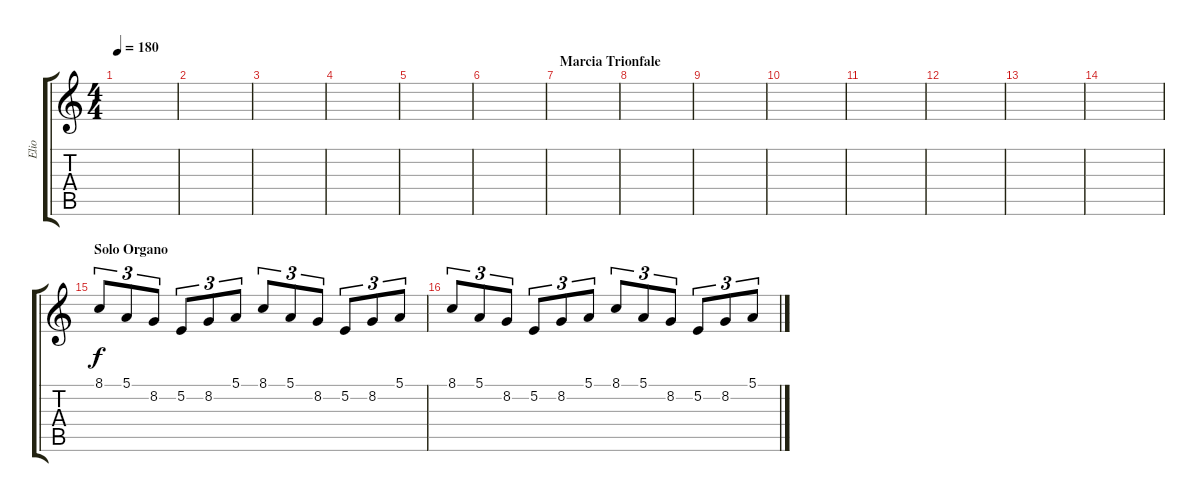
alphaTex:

\track ("Elio" "Elio") {instrument churchorgan}
\staff {score tabs}
\tuning (E4 B3 G3 D3 A2 E2) {hide}
\ts (4 4)
\tempo 180
\clef g2
\ks c
|
|
|
|
|
|
\section ("" "Marcia Trionfale")
|
|
|
|
|
|
|
|
\section ("" "Solo Organo")
8.1.8{tu (3 2)} 5.1.8{tu (3 2)} 8.2.8{tu (3 2)} 5.2.8{tu (3 2)} 8.2.8{tu (3 2)} 5.1.8{tu (3 2)} 8.1.8{tu (3 2)} 5.1.8{tu (3 2)} 8.2.8{tu (3 2)} 5.2.8{tu (3 2)} 8.2.8{tu (3 2)} 5.1.8{tu (3 2)} |
8.1.8{tu (3 2)} 5.1.8{tu (3 2)} 8.2.8{tu (3 2)} 5.2.8{tu (3 2)} 8.2.8{tu (3 2)} 5.1.8{tu (3 2)} 8.1.8{tu (3 2)} 5.1.8{tu (3 2)} 8.2.8{tu (3 2)} 5.2.8{tu (3 2)} 8.2.8{tu (3 2)} 5.1.8{tu (3 2)}
